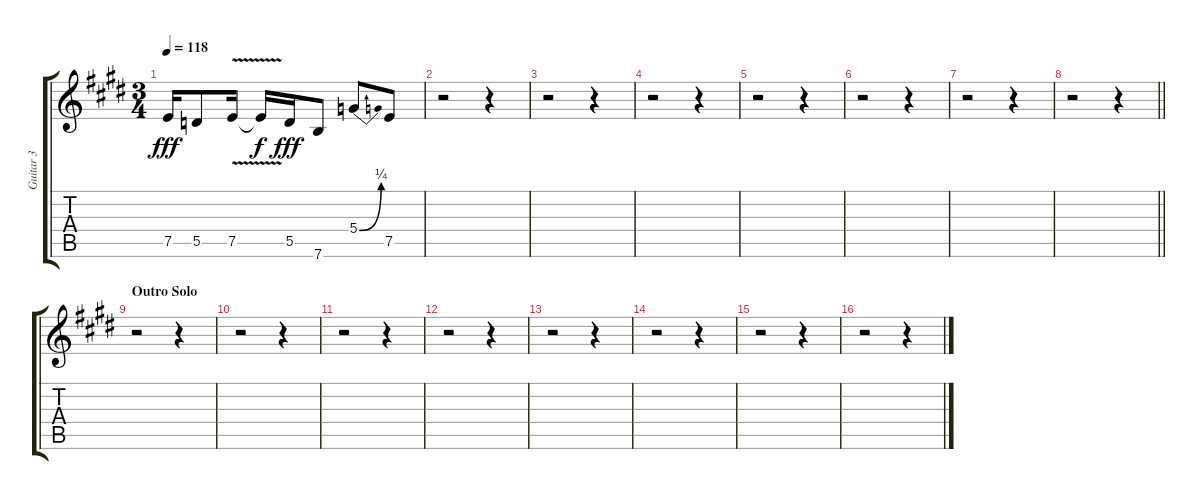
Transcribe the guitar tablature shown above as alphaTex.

\track ("Guitar 3" "Guitar 3") {instrument distortionguitar}
\staff {score tabs}
\tuning (E4 B3 G3 D3 A2 E2) {hide}
\ts (3 4)
\tempo 118
\clef g2
\ks e
7.5.16{dy fff} 5.5.8 7.5{v}.16 7.5{t}.16{dy f} 5.5.16{dy fff} 7.6.8 5.4{be (bend 0 0 60 1)}.8 7.5.8 |
r.2 r.4 |
r.2 r.4 |
r.2 r.4 |
r.2 r.4 |
r.2 r.4 |
r.2 r.4 |
\barLineRight lightlight
r.2 r.4 |
\section ("" "Outro Solo")
r.2 r.4 |
r.2 r.4 |
r.2 r.4 |
r.2 r.4 |
r.2 r.4 |
r.2 r.4 |
r.2 r.4 |
r.2 r.4
